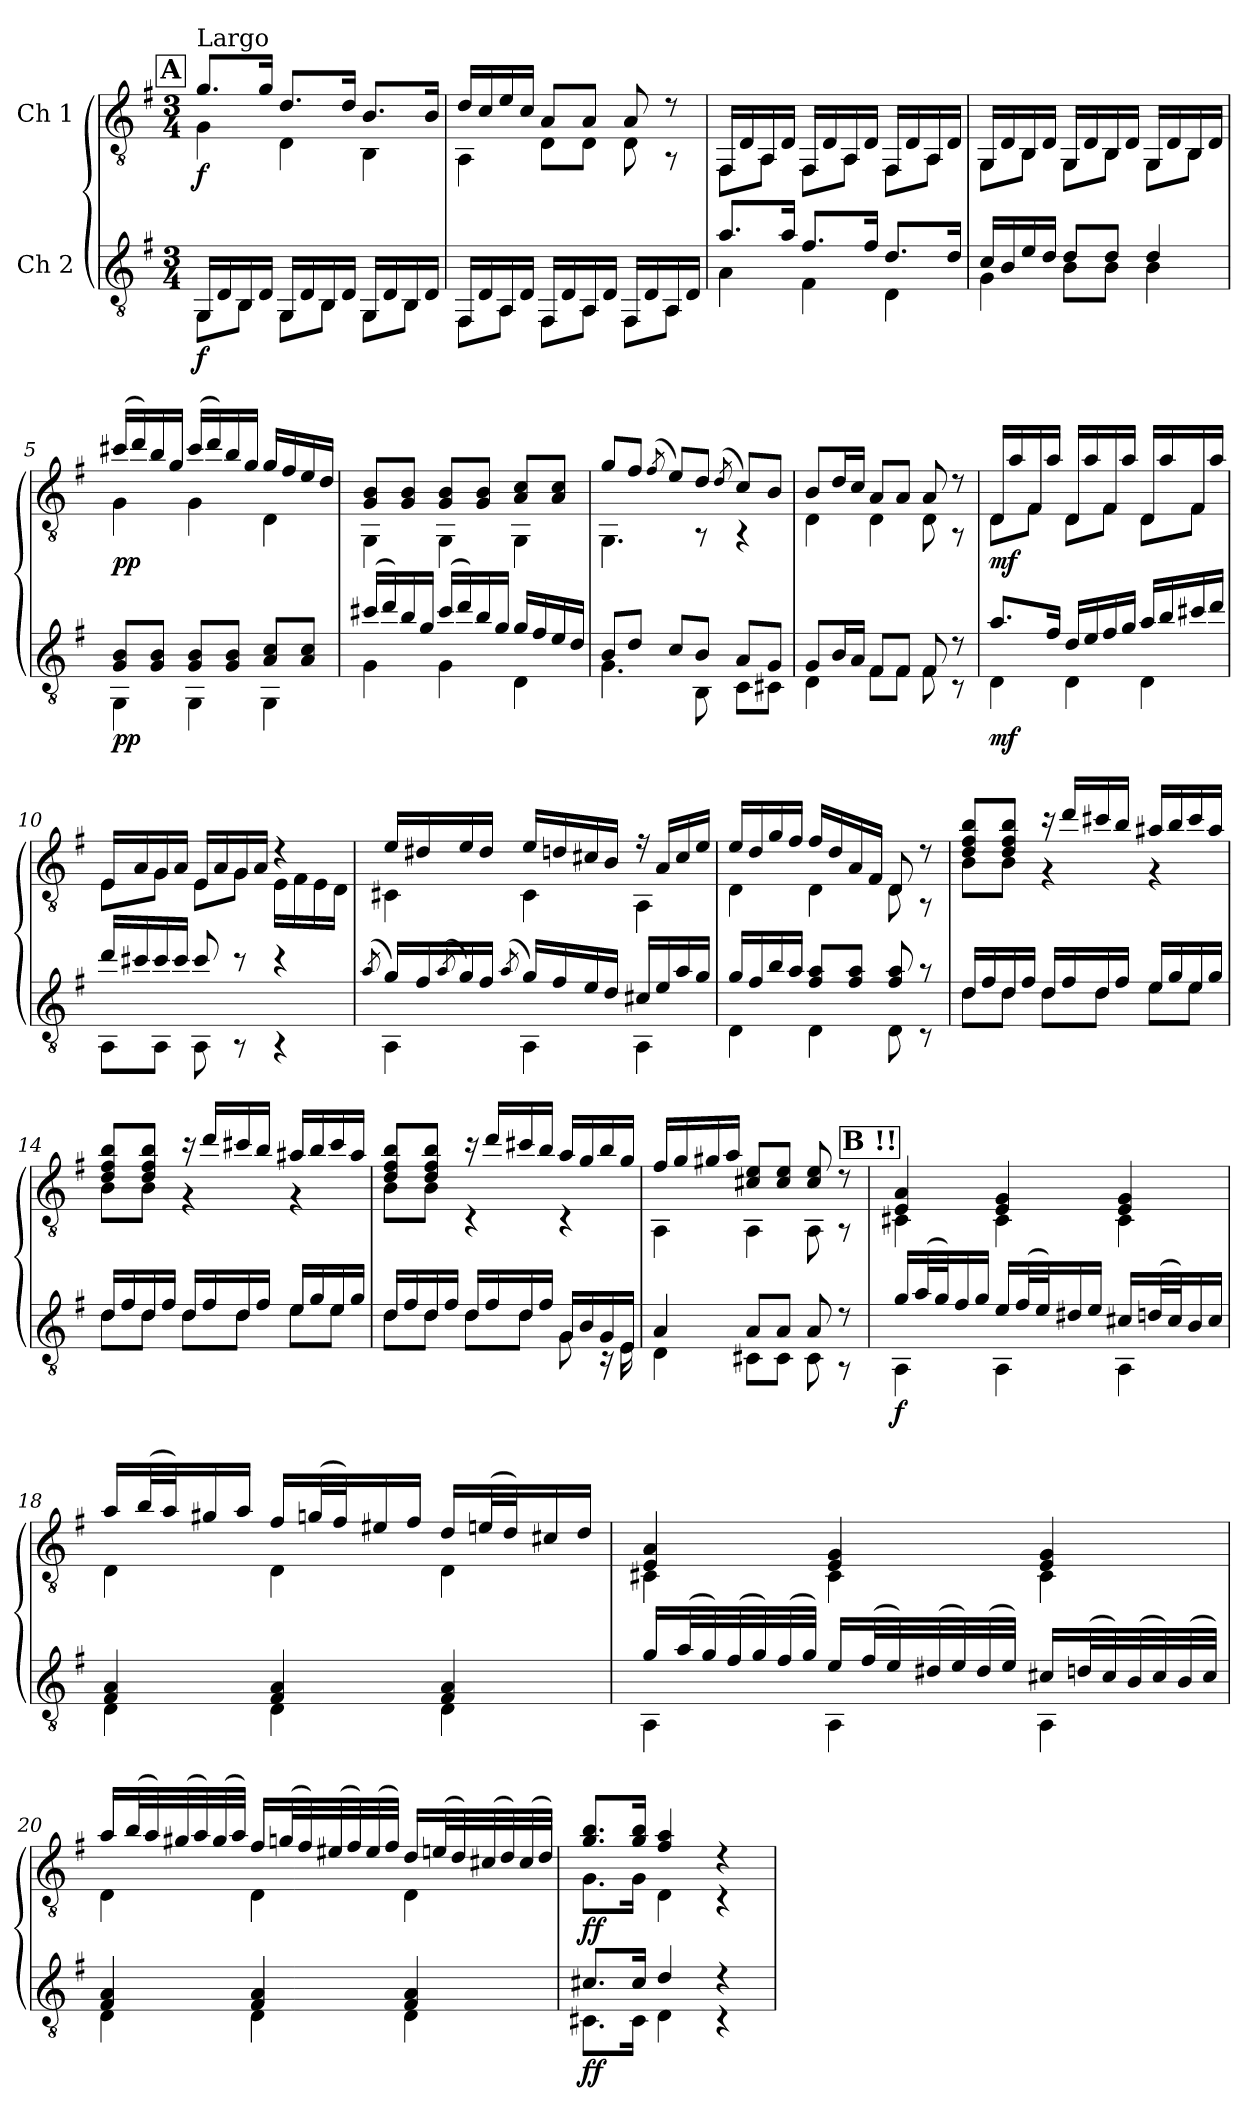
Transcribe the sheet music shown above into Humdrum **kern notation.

**kern	**dynam	**kern	**dynam
*part2	*part2	*part1	*part1
*staff2	*staff2	*staff1	*staff1
*I"Ch 2	*	*I"Ch 1	*
*clefGv2	*	*clefGv2	*
*k[f#]	*	*k[f#]	*
*G:	*	*G:	*
*M3/4	*	*M3/4	*
!!LO:REH:place=s1:a:t=A
=1	=1	=1	=1
*^	*	*^	*
!	!	!	!LO:TX:a:t=Largo	!	!
!	!	!LO:DY:b	!	!	!LO:DY:b
16GG/LL	8GG\L	f	8.g/L	4G\	f
16D/	.	.	.	.	.
16BB/	8BB\J	.	.	.	.
16D/JJ	.	.	16g/Jk	.	.
16GG/LL	8GG\L	.	8.d/L	4D\	.
16D/	.	.	.	.	.
16BB/	8BB\J	.	.	.	.
16D/JJ	.	.	16d/Jk	.	.
16GG/LL	8GG\L	.	8.B/L	4BB\	.
16D/	.	.	.	.	.
16BB/	8BB\J	.	.	.	.
16D/JJ	.	.	16B/Jk	.	.
=2	=2	=2	=2	=2	=2
16FF#/LL	8FF#\L	.	16d/LL	4AA\	.
16D/	.	.	16c/	.	.
16AA/	8AA\J	.	16e/	.	.
16D/JJ	.	.	16c/JJ	.	.
16FF#/LL	8FF#\L	.	8A/L	8D\L	.
16D/	.	.	.	.	.
16AA/	8AA\J	.	8A/J	8D\J	.
16D/JJ	.	.	.	.	.
16FF#/LL	8FF#\L	.	8A/	8D\	.
16D/	.	.	.	.	.
16AA/	8AA\J	.	8r	8rAA	.
16D/JJ	.	.	.	.	.
=3	=3	=3	=3	=3	=3
8.a/L	4A\	.	16FF#/LL	8FF#\L	.
.	.	.	16D/	.	.
.	.	.	16AA/	8AA\J	.
16a/Jk	.	.	16D/JJ	.	.
8.f#/L	4F#\	.	16FF#/LL	8FF#\L	.
.	.	.	16D/	.	.
.	.	.	16AA/	8AA\J	.
16f#/Jk	.	.	16D/JJ	.	.
8.d/L	4D\	.	16FF#/LL	8FF#\L	.
.	.	.	16D/	.	.
.	.	.	16AA/	8AA\J	.
16d/Jk	.	.	16D/JJ	.	.
!!LO:LB:g=z	!!
=4	=4	=4	=4	=4	=4
16c/LL	4G\	.	16GG/LL	8GG\L	.
16B/	.	.	16D/	.	.
16e/	.	.	16BB/	8BB\J	.
16d/JJ	.	.	16D/JJ	.	.
8d/L	8B\L	.	16GG/LL	8GG\L	.
.	.	.	16D/	.	.
8d/J	8B\J	.	16BB/	8BB\J	.
.	.	.	16D/JJ	.	.
4d/	4B\	.	16GG/LL	8GG\L	.
.	.	.	16D/	.	.
.	.	.	16BB/	8BB\J	.
.	.	.	16D/JJ	.	.
=5	=5	=5	=5	=5	=5
!	!	!LO:DY:b	!	!	!LO:DY:b
8G/ 8B/L	4GG\	pp	(16cc#X/LL	4G\	pp
.	.	.	16dd/)	.	.
8G/ 8B/J	.	.	16b/	.	.
.	.	.	16g/JJ	.	.
8G/ 8B/L	4GG\	.	(16cc#/LL	4G\	.
.	.	.	16dd/)	.	.
8G/ 8B/J	.	.	16b/	.	.
.	.	.	16g/JJ	.	.
8A/ 8c/L	4GG\	.	16g/LL	4D\	.
.	.	.	16f#/	.	.
8A/ 8c/J	.	.	16e/	.	.
.	.	.	16d/JJ	.	.
=6	=6	=6	=6	=6	=6
(16cc#X/LL	4G\	.	8G/ 8B/L	4GG\	.
16dd/)	.	.	.	.	.
16b/	.	.	8G/ 8B/J	.	.
16g/JJ	.	.	.	.	.
(16cc#/LL	4G\	.	8G/ 8B/L	4GG\	.
16dd/)	.	.	.	.	.
16b/	.	.	8G/ 8B/J	.	.
16g/JJ	.	.	.	.	.
16g/LL	4D\	.	8A/ 8c/L	4GG\	.
16f#/	.	.	.	.	.
16e/	.	.	8A/ 8c/J	.	.
16d/JJ	.	.	.	.	.
!!LO:LB:g=z	!!
=7	=7	=7	=7	=7	=7
8B/L	4.G\	.	8g/L	4.GG\	.
8d/J	.	.	8f#/J	.	.
.	.	.	(8qf#/	.	.
8c/L	.	.	8e/L)	.	.
8B/J	8BB\	.	8d/J	8rAA	.
.	.	.	(8qd/	.	.
8A/L	8C\L	.	8c/L)	4rAA	.
8G/J	8C#X\J	.	8B/J	.	.
=8	=8	=8	=8	=8	=8
8G/L	4D\	.	8B/L	4D\	.
16B/L	.	.	16d/L	.	.
16A/JJ	.	.	16c/JJ	.	.
8F#/L	8F#\L	.	8A/L	4D\	.
8F#/J	8F#\J	.	8A/J	.	.
8F#/	8F#\	.	8A/	8D\	.
8r	8rC	.	8r	8rAA	.
=9	=9	=9	=9	=9	=9
!	!	!LO:DY:b	!	!	!LO:DY:b
8.a/L	4D\	mf	16D/LL	8D\L	mf
.	.	.	16a/	.	.
.	.	.	16F#/	8F#\J	.
16f#/Jk	.	.	16a/JJ	.	.
16d/LL	4D\	.	16D/LL	8D\L	.
16e/	.	.	16a/	.	.
16f#/	.	.	16F#/	8F#\J	.
16g/JJ	.	.	16a/JJ	.	.
16a/LL	4D\	.	16D/LL	8D\L	.
16b/	.	.	16a/	.	.
16cc#X/	.	.	16F#/	8F#\J	.
16dd/JJ	.	.	16a/JJ	.	.
=10	=10	=10	=10	=10	=10
16dd/LL	8AA\L	.	16E/LL	8E\L	.
16cc#X/	.	.	16A/	.	.
16cc#/	8AA\J	.	16G/	8G\J	.
16cc#/JJ	.	.	16A/JJ	.	.
8cc#/	8AA\	.	16E/LL	8E\L	.
.	.	.	16A/	.	.
8r	8r	.	16G/	8G\J	.
.	.	.	16A/JJ	.	.
4r	4r	.	4r	16E\LL	.
.	.	.	.	16F#\	.
.	.	.	.	16E\	.
.	.	.	.	16D\JJ	.
!!LO:PB:g=z	!!
=11	=11	=11	=11	=11	=11
(8qa/	.	.	.	.	.
16g/LL)	4AA\	.	16e/LL	4C#X\	.
16f#/	.	.	16d#X/	.	.
(8qa/	.	.	.	.	.
16g/)	.	.	16e/	.	.
16f#/JJ	.	.	16d#/JJ	.	.
(8qa/	.	.	.	.	.
16g/LL)	4AA\	.	16e/LL	4C#\	.
16f#/	.	.	16dn/	.	.
16e/	.	.	16c#X/	.	.
16d/JJ	.	.	16B/JJ	.	.
16c#X/LL	4AA\	.	16r	4AA\	.
16e/	.	.	16A/LL	.	.
16a/	.	.	16c#/	.	.
16g/JJ	.	.	16e/JJ	.	.
=12	=12	=12	=12	=12	=12
16g/LL	4D\	.	16e/LL	4D\	.
16f#/	.	.	16d/	.	.
16b/	.	.	16g/	.	.
16a/JJ	.	.	16f#/JJ	.	.
8f#/ 8a/L	4D\	.	16f#/LL	4D\	.
.	.	.	16d/	.	.
8f#/ 8a/J	.	.	16A/	.	.
.	.	.	16F#/JJ	.	.
8f#/ 8a/	8D\	.	8D/	8D\	.
8ra	8rC	.	8r	8rAA	.
=13	=13	=13	=13	=13	=13
16d/LL	8d\L	.	8d/ 8f#/ 8b/L	8B\L	.
16f#/	.	.	.	.	.
16d/	8d\J	.	8d/ 8f#/ 8b/J	8B\J	.
16f#/JJ	.	.	.	.	.
16d/LL	8d\L	.	16rcc	4r	.
16f#/	.	.	16dd/LL	.	.
16d/	8d\J	.	16cc#X/	.	.
16f#/JJ	.	.	16b/JJ	.	.
16e/LL	8e\L	.	16a#X/LL	4r	.
16g/	.	.	16b/	.	.
16e/	8e\J	.	16cc#/	.	.
16g/JJ	.	.	16a#/JJ	.	.
!!LO:LB:g=z	!!
=14	=14	=14	=14	=14	=14
16d/LL	8d\L	.	8d/ 8f#/ 8b/L	8B\L	.
16f#/	.	.	.	.	.
16d/	8d\J	.	8d/ 8f#/ 8b/J	8B\J	.
16f#/JJ	.	.	.	.	.
16d/LL	8d\L	.	16rcc	4r	.
16f#/	.	.	16dd/LL	.	.
16d/	8d\J	.	16cc#X/	.	.
16f#/JJ	.	.	16b/JJ	.	.
16e/LL	8e\L	.	16a#X/LL	4r	.
16g/	.	.	16b/	.	.
16e/	8e\J	.	16cc#/	.	.
16g/JJ	.	.	16a#/JJ	.	.
=15	=15	=15	=15	=15	=15
16d/LL	8d\L	.	8d/ 8f#/ 8b/L	8B\L	.
16f#/	.	.	.	.	.
16d/	8d\J	.	8d/ 8f#/ 8b/J	8B\J	.
16f#/JJ	.	.	.	.	.
16d/LL	8d\L	.	16rcc	4r	.
16f#/	.	.	16dd/LL	.	.
16d/	8d\J	.	16cc#X/	.	.
16f#/JJ	.	.	16b/JJ	.	.
16G/LL	8G\	.	16a/LL	4r	.
16B/	.	.	16g/	.	.
16G/	16rC	.	16b/	.	.
16E/JJ	16E\	.	16g/JJ	.	.
=16	=16	=16	=16	=16	=16
4A/	4D\	.	16f#/LL	4AA\	.
.	.	.	16g/	.	.
.	.	.	16g#X/	.	.
.	.	.	16a/JJ	.	.
8A/L	8C#X\L	.	8c#X/ 8e/L	4AA\	.
8A/J	8C#\J	.	8c#/ 8e/J	.	.
8A/	8C#\	.	8c#/ 8e/	8AA\	.
8r	8rAA	.	8r	8rAA	.
!!LO:LB:g=z	!!
!!LO:REH:place=s1:a:t=B	!!
=17	=17	=17	=17	=17	=17
!	!	!LO:DY:b	!	!	!
16g/LL	4AA\	f	4E/ 4A/	4C#X\	.
(32a/L	.	.	.	.	.
32g/J)	.	.	.	.	.
16f#/	.	.	.	.	.
16g/JJ	.	.	.	.	.
16e/LL	4AA\	.	4E/ 4G/	4C#\	.
(32f#/L	.	.	.	.	.
32e/J)	.	.	.	.	.
16d#X/	.	.	.	.	.
16e/JJ	.	.	.	.	.
16c#X/LL	4AA\	.	4E/ 4G/	4C#\	.
(32dn/L	.	.	.	.	.
32c#/J)	.	.	.	.	.
16B/	.	.	.	.	.
16c#/JJ	.	.	.	.	.
=18	=18	=18	=18	=18	=18
4F#/ 4A/	4D\	.	16a/LL	4D\	.
.	.	.	(32b/L	.	.
.	.	.	32a/J)	.	.
.	.	.	16g#X/	.	.
.	.	.	16a/JJ	.	.
4F#/ 4A/	4D\	.	16f#/LL	4D\	.
.	.	.	(32gn/L	.	.
.	.	.	32f#/J)	.	.
.	.	.	16e#X/	.	.
.	.	.	16f#/JJ	.	.
4F#/ 4A/	4D\	.	16d/LL	4D\	.
.	.	.	(32en/L	.	.
.	.	.	32d/J)	.	.
.	.	.	16c#X/	.	.
.	.	.	16d/JJ	.	.
!!LO:LB:g=z	!!
=19	=19	=19	=19	=19	=19
16g/LL	4AA\	.	4E/ 4A/	4C#X\	.
(32a/L	.	.	.	.	.
32g/)	.	.	.	.	.
(32f#/	.	.	.	.	.
32g/)	.	.	.	.	.
(32f#/	.	.	.	.	.
32g/JJJ)	.	.	.	.	.
16e/LL	4AA\	.	4E/ 4G/	4C#\	.
(32f#/L	.	.	.	.	.
32e/)	.	.	.	.	.
(32d#X/	.	.	.	.	.
32e/)	.	.	.	.	.
(32d#/	.	.	.	.	.
32e/JJJ)	.	.	.	.	.
16c#X/LL	4AA\	.	4E/ 4G/	4C#\	.
(32dn/L	.	.	.	.	.
32c#/)	.	.	.	.	.
(32B/	.	.	.	.	.
32c#/)	.	.	.	.	.
(32B/	.	.	.	.	.
32c#/JJJ)	.	.	.	.	.
!!LO:PB:g=z	!!
=20	=20	=20	=20	=20	=20
4F#/ 4A/	4D\	.	16a/LL	4D\	.
.	.	.	(32b/L	.	.
.	.	.	32a/)	.	.
.	.	.	(32g#X/	.	.
.	.	.	32a/)	.	.
.	.	.	(32g#/	.	.
.	.	.	32a/JJJ)	.	.
4F#/ 4A/	4D\	.	16f#/LL	4D\	.
.	.	.	(32gn/L	.	.
.	.	.	32f#/)	.	.
.	.	.	(32e#X/	.	.
.	.	.	32f#/)	.	.
.	.	.	(32e#/	.	.
.	.	.	32f#/JJJ)	.	.
4F#/ 4A/	4D\	.	16d/LL	4D\	.
.	.	.	(32en/L	.	.
.	.	.	32d/)	.	.
.	.	.	(32c#X/	.	.
.	.	.	32d/)	.	.
.	.	.	(32c#/	.	.
.	.	.	32d/JJJ)	.	.
!!LO:LB:g=z	!!
=21	=21	=21	=21	=21	=21
!	!	!LO:DY:b	!	!	!LO:DY:b
8.c#X/L	8.C#X\L	ff	8.g/ 8.b/L	8.G\L	ff
16c#/Jk	16C#\Jk	.	16g/ 16b/Jk	16G\Jk	.
4d/	4D\	.	4f#/ 4a/	4D\	.
4rd	4rC	.	4rd	4rC	.
*v	*v	*	*	*	*
*	*	*v	*v	*
=	=	=	=
*-	*-	*-	*-
